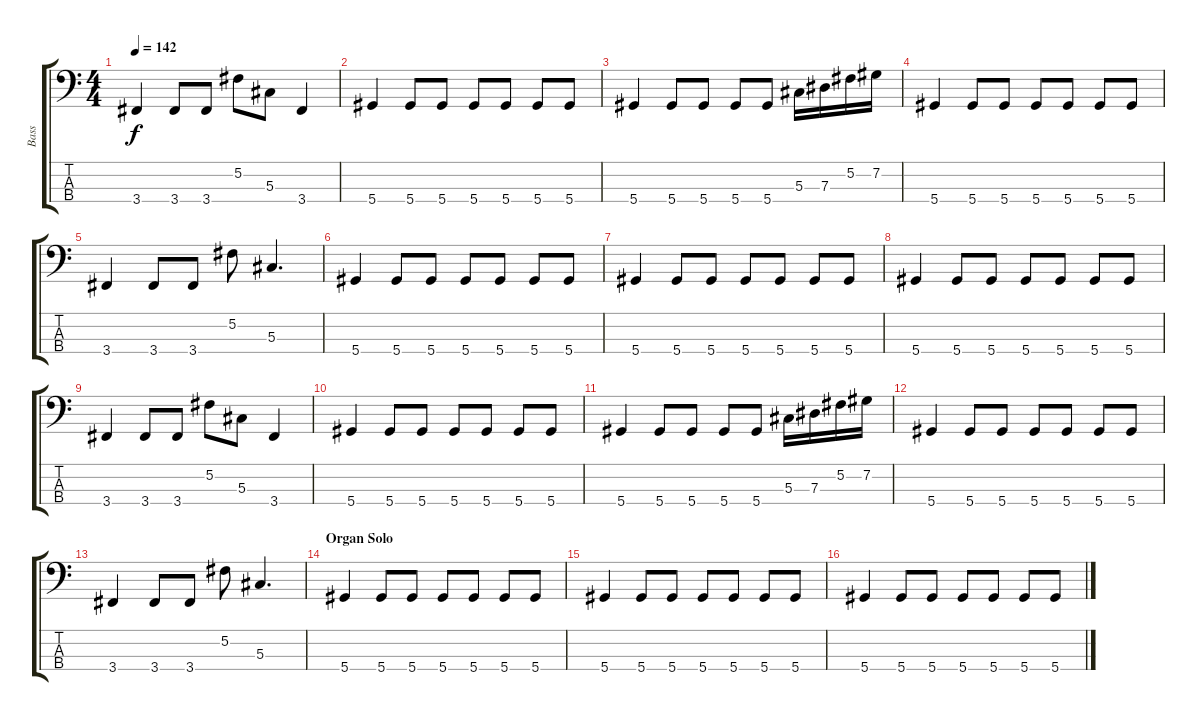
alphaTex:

\track ("Bass" "Bass") {instrument electricbasspick}
\staff {score tabs}
\tuning (Gb2 Db2 Ab1 Eb1) {hide}
\ts (4 4)
\tempo 142
\clef f4
\ks c
3.4.4{dy f} 3.4.8 3.4.8 5.2.8 5.3.8 3.4.4 |
5.4.4 5.4.8 5.4.8 5.4.8 5.4.8 5.4.8 5.4.8 |
5.4.4 5.4.8 5.4.8 5.4.8 5.4.8 5.3.16 7.3.16 5.2.16 7.2.16 |
5.4.4 5.4.8 5.4.8 5.4.8 5.4.8 5.4.8 5.4.8 |
3.4.4 3.4.8 3.4.8 5.2.8 5.3.4{d} |
5.4.4 5.4.8 5.4.8 5.4.8 5.4.8 5.4.8 5.4.8 |
5.4.4 5.4.8 5.4.8 5.4.8 5.4.8 5.4.8 5.4.8 |
5.4.4 5.4.8 5.4.8 5.4.8 5.4.8 5.4.8 5.4.8 |
3.4.4 3.4.8 3.4.8 5.2.8 5.3.8 3.4.4 |
5.4.4 5.4.8 5.4.8 5.4.8 5.4.8 5.4.8 5.4.8 |
5.4.4 5.4.8 5.4.8 5.4.8 5.4.8 5.3.16 7.3.16 5.2.16 7.2.16 |
5.4.4 5.4.8 5.4.8 5.4.8 5.4.8 5.4.8 5.4.8 |
3.4.4 3.4.8 3.4.8 5.2.8 5.3.4{d} |
\section ("" "Organ Solo")
5.4.4 5.4.8 5.4.8 5.4.8 5.4.8 5.4.8 5.4.8 |
5.4.4 5.4.8 5.4.8 5.4.8 5.4.8 5.4.8 5.4.8 |
5.4.4 5.4.8 5.4.8 5.4.8 5.4.8 5.4.8 5.4.8
